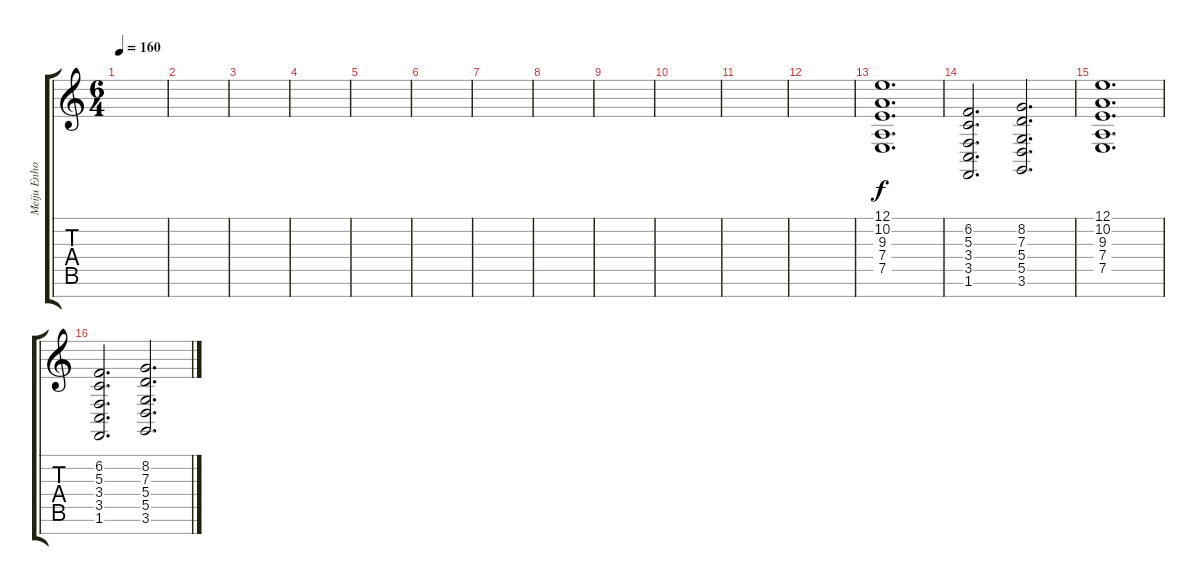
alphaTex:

\track ("Meiju Enho II" "Meiju Enho") {instrument oboe}
\staff {score tabs}
\tuning (E4 B3 G3 D3 A2 E2 B1) {hide}
\ts (6 4)
\tempo 160
\clef g2
\ks c
|
|
|
|
|
|
|
|
|
|
|
|
(12.1 10.2 9.3 7.4 7.5).1{d volume 12 instrument choiraahs} |
(6.2 5.3 3.4 3.5 1.6).2{d} (8.2 7.3 5.4 5.5 3.6).2{d} |
(12.1 10.2 9.3 7.4 7.5).1{d} |
(6.2 5.3 3.4 3.5 1.6).2{d} (8.2 7.3 5.4 5.5 3.6).2{d}
